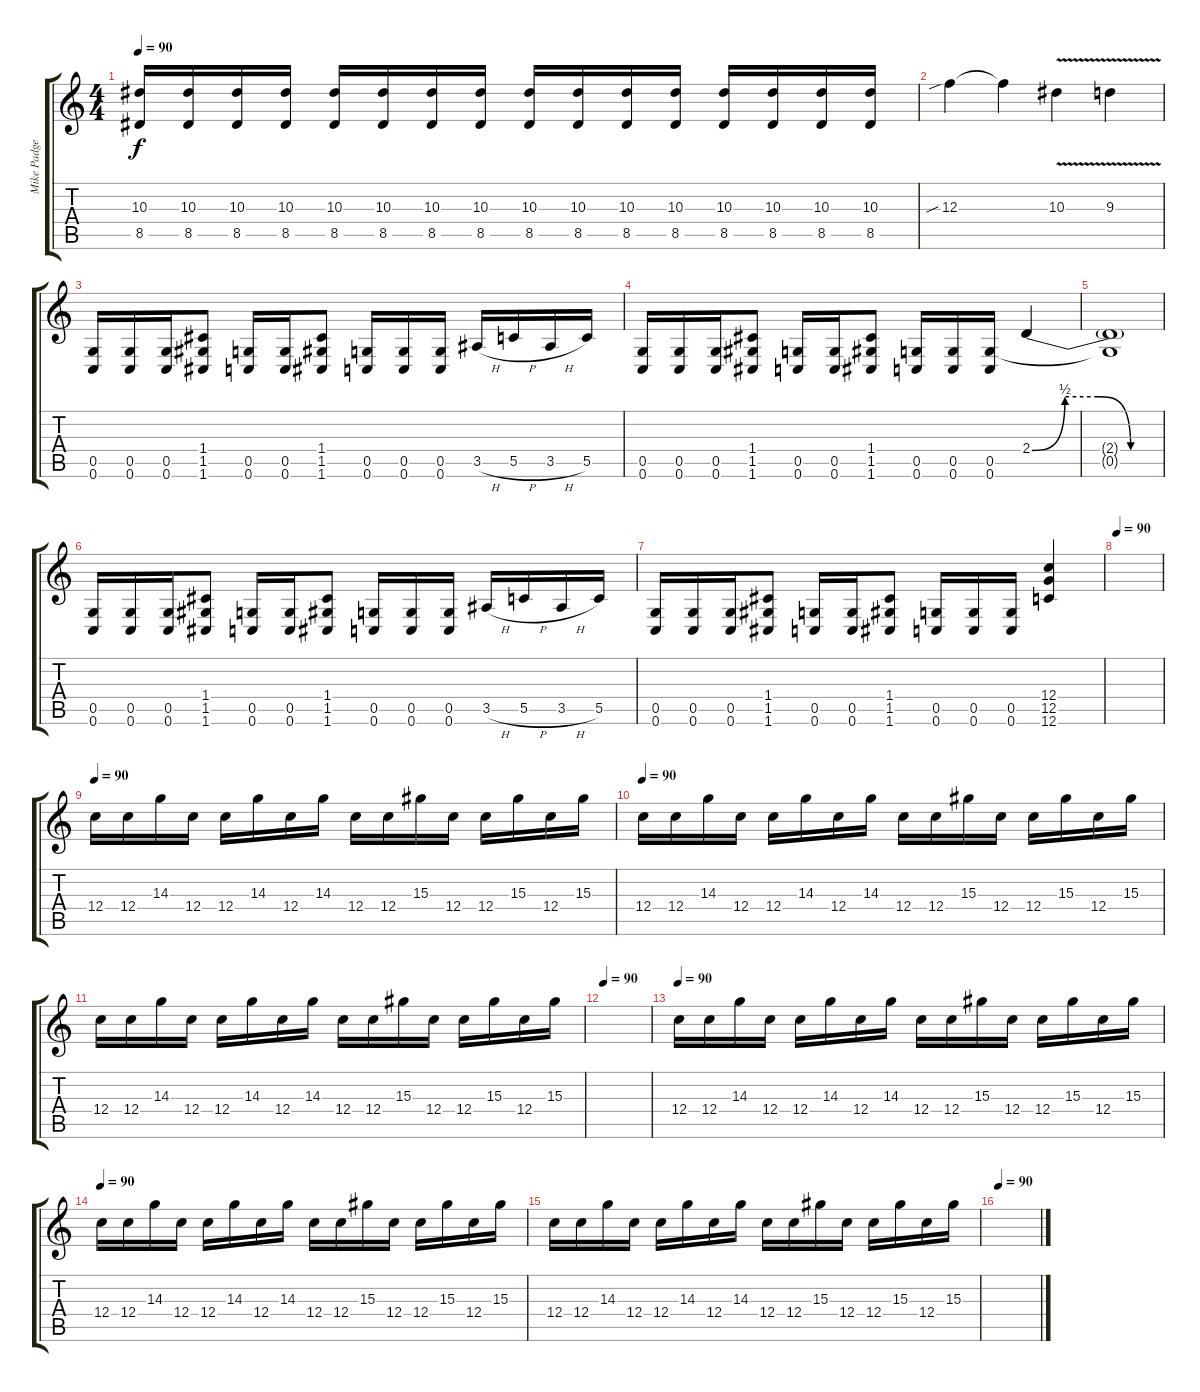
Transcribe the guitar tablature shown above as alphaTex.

\track ("Mike Padget (padge)" "Mike Padge") {instrument distortionguitar}
\staff {score tabs}
\tuning (D4 A3 F3 C3 G2 C2) {hide}
\ts (4 4)
\tempo 90
\clef g2
\ks c
(10.3 8.5).16{dy f instrument distortionguitar} (10.3 8.5).16 (10.3 8.5).16 (10.3 8.5).16 (10.3 8.5).16 (10.3 8.5).16 (10.3 8.5).16 (10.3 8.5).16 (10.3 8.5).16 (10.3 8.5).16 (10.3 8.5).16 (10.3 8.5).16 (10.3 8.5).16 (10.3 8.5).16 (10.3 8.5).16 (10.3 8.5).16 |
12.3{sib}.4 12.3{t}.4 10.3{v}.4 9.3{v}.4 |
(0.5 0.6).16 (0.5 0.6).16 (0.5 0.6).16 (1.4 1.5 1.6).8 (0.5 0.6).16 (0.5 0.6).16 (1.4 1.5 1.6).8 (0.5 0.6).16 (0.5 0.6).16 (0.5 0.6).16 3.5{h}.16 5.5{h}.16 3.5{h}.16 5.5.16 |
(0.5 0.6).16 (0.5 0.6).16 (0.5 0.6).16 (1.4 1.5 1.6).8 (0.5 0.6).16 (0.5 0.6).16 (1.4 1.5 1.6).8 (0.5 0.6).16 (0.5 0.6).16 (0.5 0.6).16 2.4{be (custom 0 0 15 2 30 2 45 0 60 0)}.4 |
(2.4{t} 0.5{t}).1 |
(0.5 0.6).16 (0.5 0.6).16 (0.5 0.6).16 (1.4 1.5 1.6).8 (0.5 0.6).16 (0.5 0.6).16 (1.4 1.5 1.6).8 (0.5 0.6).16 (0.5 0.6).16 (0.5 0.6).16 3.5{h}.16 5.5{h}.16 3.5{h}.16 5.5.16 |
(0.5 0.6).16 (0.5 0.6).16 (0.5 0.6).16 (1.4 1.5 1.6).8 (0.5 0.6).16 (0.5 0.6).16 (1.4 1.5 1.6).8 (0.5 0.6).16 (0.5 0.6).16 (0.5 0.6).16 (12.4 12.5 12.6).4 |
\tempo 90
|
\tempo 90
12.4.16{instrument distortionguitar} 12.4.16 14.3.16 12.4.16 12.4.16 14.3.16 12.4.16 14.3.16 12.4.16 12.4.16 15.3.16 12.4.16 12.4.16 15.3.16 12.4.16 15.3.16 |
\tempo 90
12.4.16{instrument distortionguitar} 12.4.16 14.3.16 12.4.16 12.4.16 14.3.16 12.4.16 14.3.16 12.4.16 12.4.16 15.3.16 12.4.16 12.4.16 15.3.16 12.4.16 15.3.16 |
12.4.16{instrument distortionguitar} 12.4.16 14.3.16 12.4.16 12.4.16 14.3.16 12.4.16 14.3.16 12.4.16 12.4.16 15.3.16 12.4.16 12.4.16 15.3.16 12.4.16 15.3.16 |
\tempo 90
|
\tempo 90
12.4.16{instrument distortionguitar} 12.4.16 14.3.16 12.4.16 12.4.16 14.3.16 12.4.16 14.3.16 12.4.16 12.4.16 15.3.16 12.4.16 12.4.16 15.3.16 12.4.16 15.3.16 |
\tempo 90
12.4.16{instrument distortionguitar} 12.4.16 14.3.16 12.4.16 12.4.16 14.3.16 12.4.16 14.3.16 12.4.16 12.4.16 15.3.16 12.4.16 12.4.16 15.3.16 12.4.16 15.3.16 |
12.4.16{instrument distortionguitar} 12.4.16 14.3.16 12.4.16 12.4.16 14.3.16 12.4.16 14.3.16 12.4.16 12.4.16 15.3.16 12.4.16 12.4.16 15.3.16 12.4.16 15.3.16 |
\tempo 90
